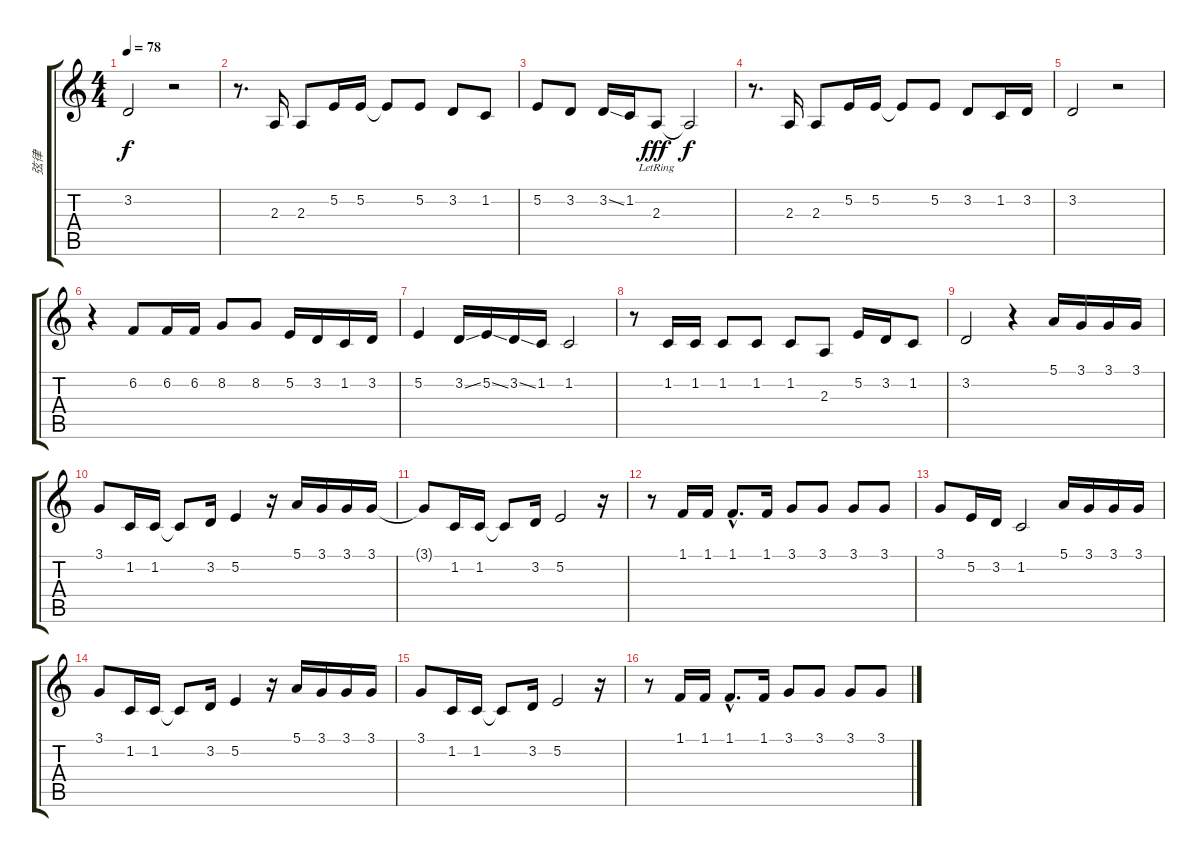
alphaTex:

\track ("弦律" "弦律") {instrument voiceoohs}
\staff {score tabs}
\tuning (E4 B3 G3 D3 A2 E2) {hide}
\ts (4 4)
\tempo 78
\clef g2
\ks c
3.2.2{dy f} r.2 |
r.8{d} 2.3.16 2.3.8 5.2.16 5.2.16 5.2{t}.8 5.2.8 3.2.8 1.2.8 |
5.2.8 3.2.8 3.2{ss}.16 1.2.16 2.3{lr}.8{dy fff} 2.3{t}.2{dy f} |
r.8{d} 2.3.16 2.3.8 5.2.16 5.2.16 5.2{t}.8 5.2.8 3.2.8 1.2.16 3.2.16 |
3.2.2 r.2 |
r.4 6.2.8 6.2.16 6.2.16 8.2.8 8.2.8 5.2.16 3.2.16 1.2.16 3.2.16 |
5.2.4 3.2{ss}.16 5.2{ss}.16 3.2{ss}.16 1.2.16 1.2.2 |
r.8 1.2.16 1.2.16 1.2.8 1.2.8 1.2.8 2.3.8 5.2.16 3.2.16 1.2.8 |
3.2.2 r.4 5.1.16 3.1.16 3.1.16 3.1.16 |
3.1.8 1.2.16 1.2.16 1.2{t}.8 3.2.16 5.2.4 r.16 5.1.16 3.1.16 3.1.16 3.1.16 |
3.1{t}.8 1.2.16 1.2.16 1.2{t}.8 3.2.16 5.2.2 r.16 |
r.8 1.1.16 1.1.16 1.1{hac}.8{d} 1.1.16 3.1.8 3.1.8 3.1.8 3.1.8 |
3.1.8 5.2.16 3.2.16 1.2.2 5.1.16 3.1.16 3.1.16 3.1.16 |
3.1.8 1.2.16 1.2.16 1.2{t}.8 3.2.16 5.2.4 r.16 5.1.16 3.1.16 3.1.16 3.1.16 |
3.1.8 1.2.16 1.2.16 1.2{t}.8 3.2.16 5.2.2 r.16 |
r.8 1.1.16 1.1.16 1.1{hac}.8{d} 1.1.16 3.1.8 3.1.8 3.1.8 3.1.8
